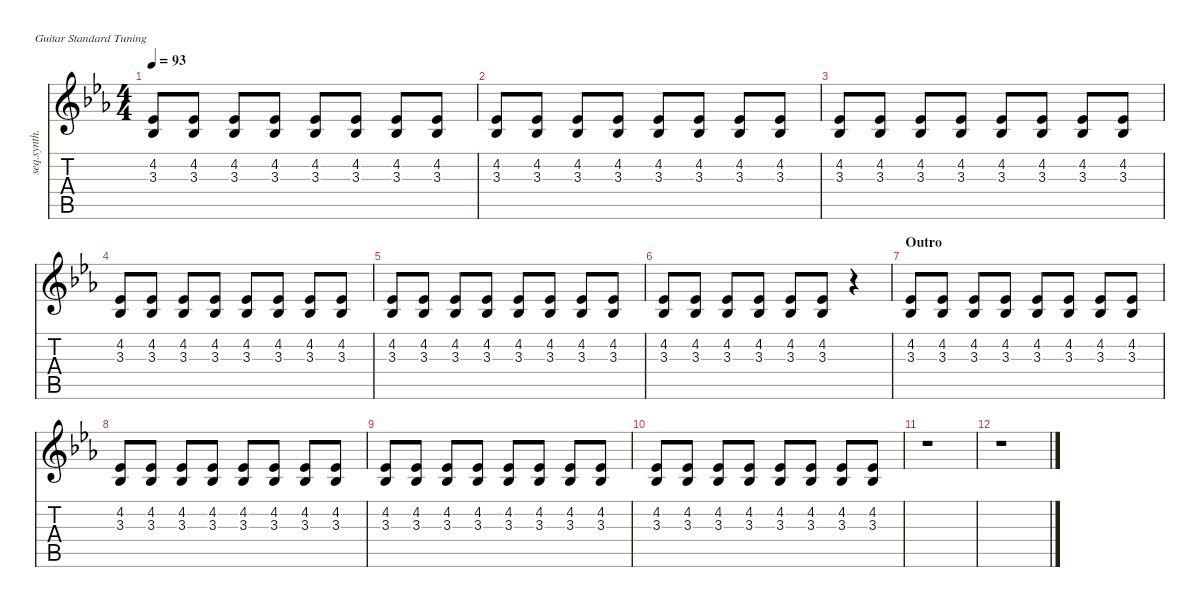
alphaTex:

\defaultSystemsLayout 4
\hideDynamics
\bracketExtendMode nobrackets
\otherSystemsTrackNameOrientation horizontal
\track ("Sequencer Synthesizer" "seq.synth.") {instrument fx1rain}
\staff {score tabs}
\tuning (E4 B3 G3 D3 A2 E2)
\ts (4 4)
\tempo 93
\clef g2
\ks cminor
(4.2{acc b} 3.3{acc b}).8{dy mf} (4.2{acc b} 3.3{acc b}).8 (4.2{acc b} 3.3{acc b}).8 (4.2{acc b} 3.3{acc b}).8 (4.2{acc b} 3.3{acc b}).8 (4.2{acc b} 3.3{acc b}).8 (4.2{acc b} 3.3{acc b}).8 (4.2{acc b} 3.3{acc b}).8 |
(4.2{acc b} 3.3{acc b}).8 (4.2{acc b} 3.3{acc b}).8 (4.2{acc b} 3.3{acc b}).8 (4.2{acc b} 3.3{acc b}).8 (4.2{acc b} 3.3{acc b}).8 (4.2{acc b} 3.3{acc b}).8 (4.2{acc b} 3.3{acc b}).8 (4.2{acc b} 3.3{acc b}).8 |
(4.2{acc b} 3.3{acc b}).8 (4.2{acc b} 3.3{acc b}).8 (4.2{acc b} 3.3{acc b}).8 (4.2{acc b} 3.3{acc b}).8 (4.2{acc b} 3.3{acc b}).8 (4.2{acc b} 3.3{acc b}).8 (4.2{acc b} 3.3{acc b}).8 (4.2{acc b} 3.3{acc b}).8 |
(4.2{acc b} 3.3{acc b}).8 (4.2{acc b} 3.3{acc b}).8 (4.2{acc b} 3.3{acc b}).8 (4.2{acc b} 3.3{acc b}).8 (4.2{acc b} 3.3{acc b}).8 (4.2{acc b} 3.3{acc b}).8 (4.2{acc b} 3.3{acc b}).8 (4.2{acc b} 3.3{acc b}).8 |
(4.2{acc b} 3.3{acc b}).8 (4.2{acc b} 3.3{acc b}).8 (4.2{acc b} 3.3{acc b}).8 (4.2{acc b} 3.3{acc b}).8 (4.2{acc b} 3.3{acc b}).8 (4.2{acc b} 3.3{acc b}).8 (4.2{acc b} 3.3{acc b}).8 (4.2{acc b} 3.3{acc b}).8 |
(4.2{acc b} 3.3{acc b}).8 (4.2{acc b} 3.3{acc b}).8 (4.2{acc b} 3.3{acc b}).8 (4.2{acc b} 3.3{acc b}).8 (4.2{acc b} 3.3{acc b}).8 (4.2{acc b} 3.3{acc b}).8 r.4 |
\section ("" "Outro")
(4.2{acc b} 3.3{acc b}).8 (4.2{acc b} 3.3{acc b}).8 (4.2{acc b} 3.3{acc b}).8 (4.2{acc b} 3.3{acc b}).8 (4.2{acc b} 3.3{acc b}).8 (4.2{acc b} 3.3{acc b}).8 (4.2{acc b} 3.3{acc b}).8 (4.2{acc b} 3.3{acc b}).8 |
(4.2{acc b} 3.3{acc b}).8 (4.2{acc b} 3.3{acc b}).8 (4.2{acc b} 3.3{acc b}).8 (4.2{acc b} 3.3{acc b}).8 (4.2{acc b} 3.3{acc b}).8 (4.2{acc b} 3.3{acc b}).8 (4.2{acc b} 3.3{acc b}).8 (4.2{acc b} 3.3{acc b}).8 |
(4.2{acc b} 3.3{acc b}).8 (4.2{acc b} 3.3{acc b}).8 (4.2{acc b} 3.3{acc b}).8 (4.2{acc b} 3.3{acc b}).8 (4.2{acc b} 3.3{acc b}).8 (4.2{acc b} 3.3{acc b}).8 (4.2{acc b} 3.3{acc b}).8 (4.2{acc b} 3.3{acc b}).8 |
(4.2{acc b} 3.3{acc b}).8 (4.2{acc b} 3.3{acc b}).8 (4.2{acc b} 3.3{acc b}).8 (4.2{acc b} 3.3{acc b}).8 (4.2{acc b} 3.3{acc b}).8 (4.2{acc b} 3.3{acc b}).8 (4.2{acc b} 3.3{acc b}).8 (4.2{acc b} 3.3{acc b}).8 |
r.1 |
r.1
